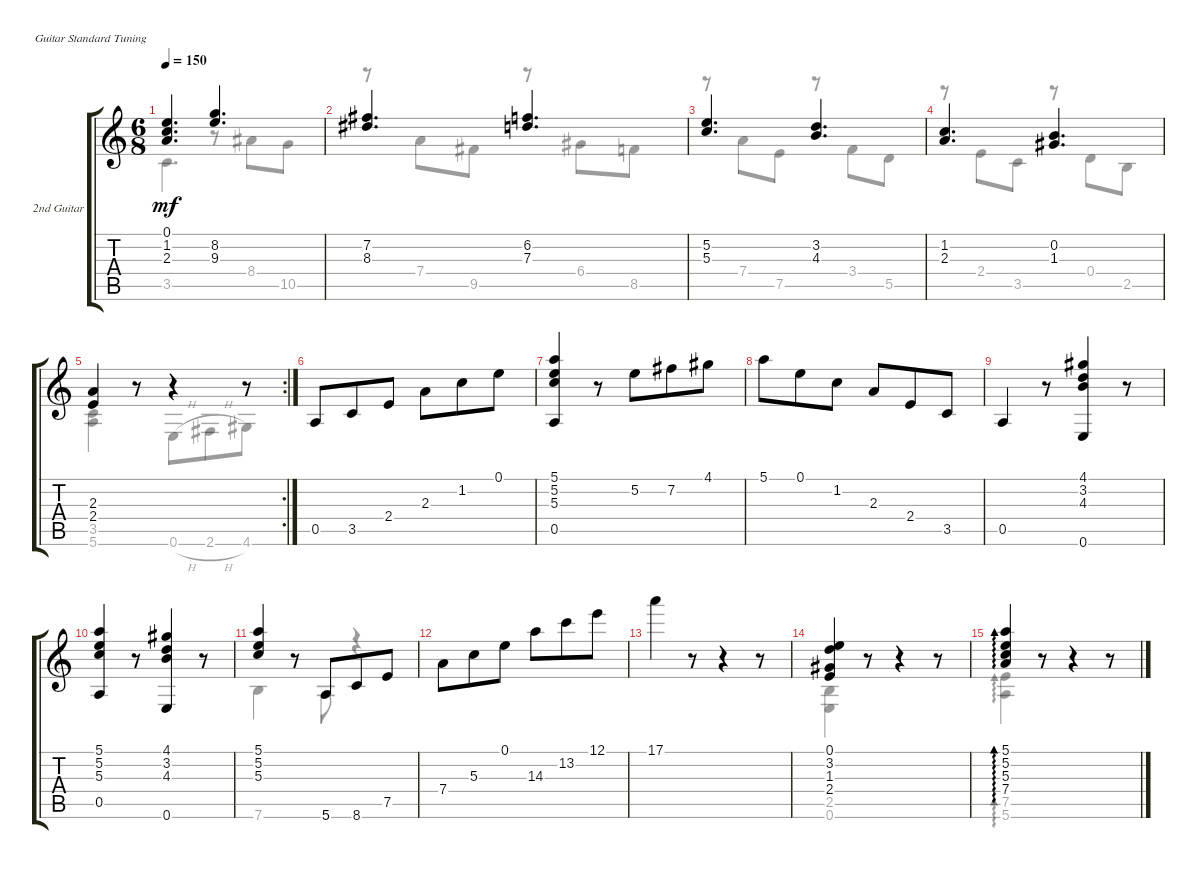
\bracketExtendMode groupsimilarinstruments
\firstSystemTrackNameOrientation horizontal
\otherSystemsTrackNameOrientation horizontal
\track ("2nd Guitar" "2nd Guitar") {instrument acousticguitarnylon}
\staff {score tabs}
\tuning (E4 B3 G3 D3 A2 E2)
\voice
\ts (6 8)
\tempo 150
\clef g2
\ks c
(0.1 1.2 2.3).4{d dy mf} (8.2 9.3).4{d} |
(7.2 8.3).4{d} (6.2 7.3).4{d} |
(5.2 5.3).4{d} (3.2 4.3).4{d} |
(1.2 2.3).4{d} (0.2 1.3).4{d} |
\rc 2
(2.3 2.4).4 r.8 r.4 r.8 |
0.5.8 3.5.8 2.4.8 2.3.8 1.2.8 0.1.8 |
(5.1 5.2 5.3 0.5).4 r.8 5.2.8 7.2.8 4.1.8 |
5.1.8 0.1.8 1.2.8 2.3.8 2.4.8 3.5.8 |
0.5.4 r.8 (4.1 3.2 4.3 0.6).4 r.8 |
(5.1 5.2 5.3 0.5).4 r.8 (4.1 3.2 4.3 0.6).4 r.8 |
(5.1 5.2 5.3).4 r.8 5.6.8 8.6.8 7.5.8 |
7.4.8 5.3.8 0.1.8 14.3.8 13.2.8 12.1.8 |
17.1.4 r.8 r.4 r.8 |
(0.1 3.2 1.3 2.4).4 r.8 r.4 r.8 |
(5.1 5.2 5.3 7.4).4{ad 0} r.8 r.4 r.8
\voice
\clef g2
\ottava regular
\simile none
\ks c
3.5.4{d dy mf} r.8 8.4.8 10.5.8 |
r.8 7.4.8 9.5.8 r.8 6.4.8 8.5.8 |
r.8 7.4.8 7.5.8 r.8 3.4.8 5.5.8 |
r.8 2.4.8 3.5.8 r.8 0.4.8 2.5.8 |
(3.5 5.6).4 r.8 0.6{h}.8 2.6{h}.8 4.6.8 |
|
|
|
|
|
7.6.4 r.8 5.6.8 r.4 |
|
|
(2.5 0.6).4 r.8 r.4 r.8 |
(7.5 5.6).4{ad 0} r.8 r.4 r.8
